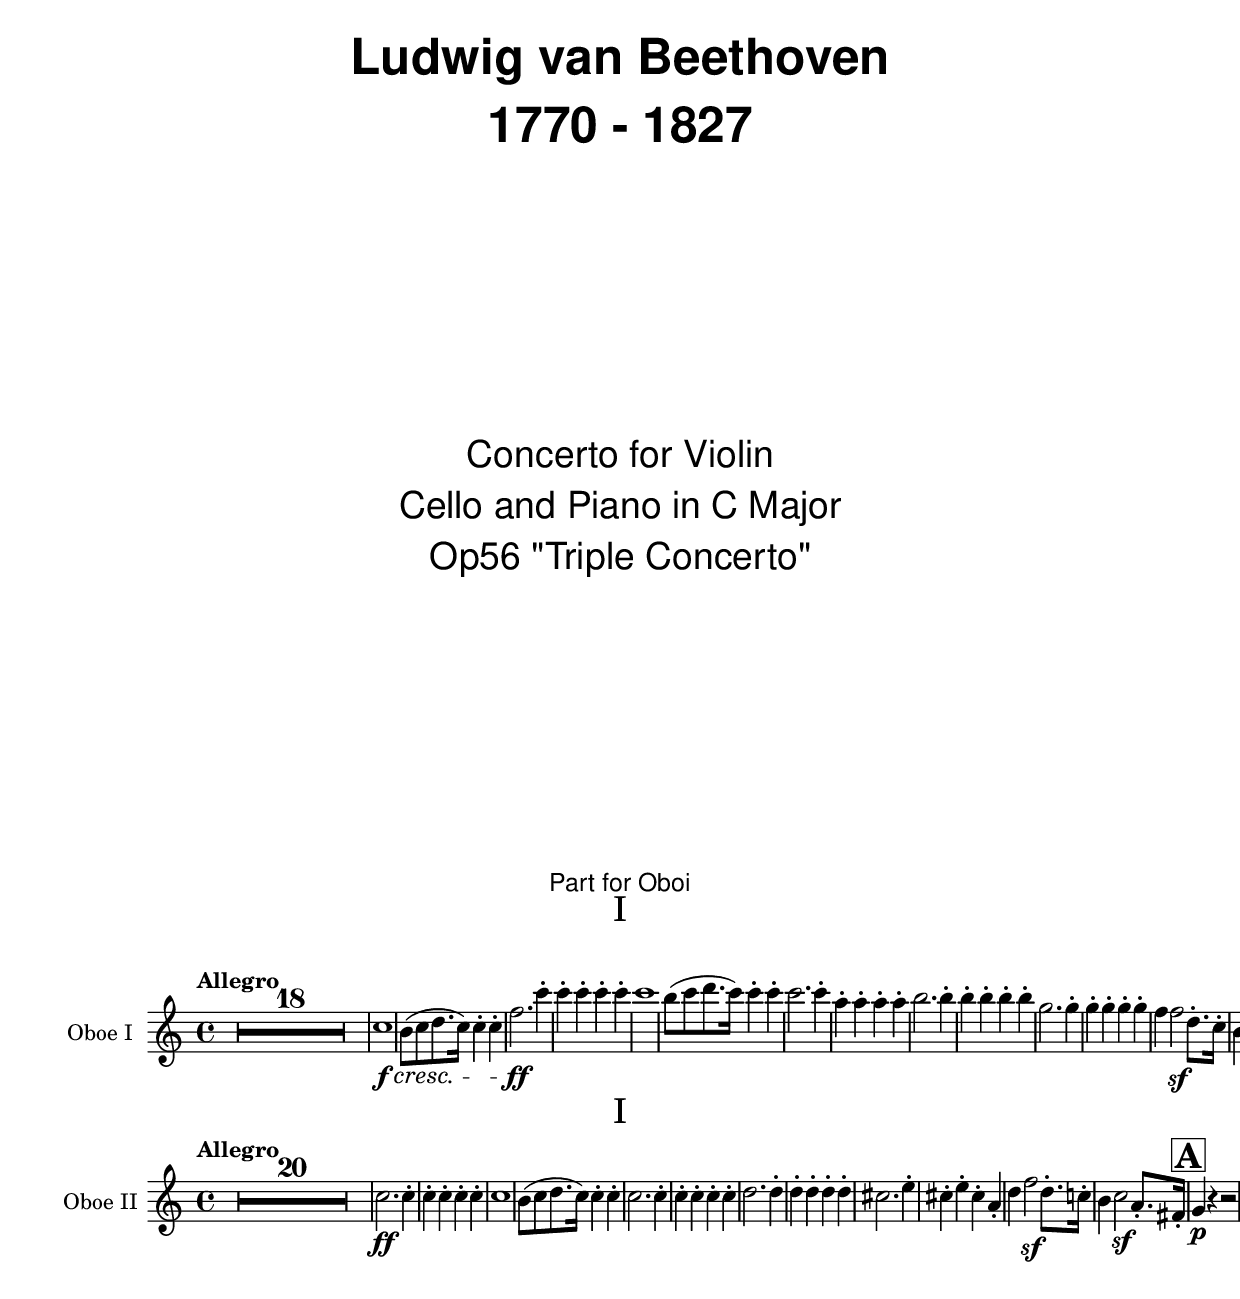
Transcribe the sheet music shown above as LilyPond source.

%###############################################################################
%#                                 H E A D E R                                 #
%###############################################################################
%
%  Composer           : Ludwig van Beethoven(1770 - 1827)
%  work               : Concerto for Violin Cello and Piano in C Major Op56
%                       "Triple Concerto"
%  Source             : Breitkopf und Härtel, n.d.[1862]. Plate B.70.
%  Type of score      : Score for Oboi
%  Typesetter         : Sébastien MANEN
%  date of initiation : Monday 04 May 2020, 21:05
%
%###############################################################################
%#                          I N C L U D E   F I L E S                          #
%###############################################################################
\include "./00-Common/TripleConcerto_Header.ily"
\include "./00-Common/TripleConcerto_PaperParts.ily"
%  work        : Concerto for Violin Cello and Piano in C Major Op56 "Triple
%                Concerto"
%  typesetter  : Sébastien MANEN
%  date        : Monday 04 May 2020, 21:05
%###############################################################################
%#                 T I M E   A N D   T E M P O   S E C T I O N                 #
%###############################################################################
timeMvtI = {
	\time 4/4
	\tempo "Allegro"
}
timeMvtII = {
	\time 3/8
	\tempo "Largo"
}
timeMvtIII = {
	\time 3/4
	\tempo "Rondo alla Polacca."
}

%  work        : Concerto for Violin Cello and Piano in C Major Op56 "Triple
%                Concerto"
%  typesetter  : Sébastien MANEN
%  date        : Monday 04 May 2020, 21:05
generalOptions = {
	\version "2.20.0"
	\set Score.alternativeNumberingStyle = #'numbers
	\set Score.doubleRepeatType = #":|.|:"
	\set Score.markFormatter = #format-mark-box-alphabet
	\override Score.RehearsalMark #'font-size = #4
	\compressFullBarRests
}
partOptions = {
	\override Score.BarNumber #'font-size = #0.1
	\set Score.quotedCueEventTypes = #'(note-event rest-event tie-event
		beam-event tuplet-span-event dynamic-event articulation-event
		dynamic-event slur-event text-script-event trill-span-event
		phrasing-slur-event beam-forbid-event tremolo-event crescendo-event 
		decrescendo-event )
	\set Voice.restNumberThreshold = #0
}
#(set-global-staff-size 19)
\layout {
	#(layout-set-staff-size 19)
	\override TupletBracket #'bracket-visibility = ##f
	\override Hairpin.to-barline = ##f
}
layoutCueVoice = \with {
	fontSize = #-3
	\override Stem.length-fraction = #0.9
	\override TupletBracket #'bracket-visibility = ##f
	%\override Font.font-size = #+5
}

%  work        : Concerto for Violin Cello and Piano in C Major Op56 "Triple
%                Concerto"
%  typesetter  : Sébastien MANEN
%  date        : Monday 04 May 2020, 21:05
%###############################################################################
%#                    V O I C E   N A M E   :   F L A U T O                    #
%###############################################################################
nameFloteMvtI = {
	\set Staff.instrumentName = "Flote"
	\set Staff.shortInstrumentName = "Fl"
	\set Staff.midiInstrument = #"flute"
}
nameFloteMvtIII = {
	\set Staff.instrumentName = "Flote"
	\set Staff.shortInstrumentName = "Fl"
	\set Staff.midiInstrument = #"flute"
}
%###############################################################################
%#                      V O I C E   N A M E   :   O B O I                      #
%###############################################################################
nameOboeIMvtI = {
	\set Staff.instrumentName = "Oboe I"
	\set Staff.shortInstrumentName = "Ob I"
	\set Staff.midiInstrument = #"oboe"
}
nameOboeIMvtIII = {
	\set Staff.instrumentName = "Oboe I"
	\set Staff.shortInstrumentName = "Ob I"
	\set Staff.midiInstrument = #"oboe"
}
nameOboeIIMvtI = {
	\set Staff.instrumentName = "Oboe II"
	\set Staff.shortInstrumentName = "Ob II"
	\set Staff.midiInstrument = #"oboe"
}
nameOboeIIMvtIII = {
	\set Staff.instrumentName = "Oboe II"
	\set Staff.shortInstrumentName = "Ob II"
	\set Staff.midiInstrument = #"oboe"
}
%###############################################################################
%#                V O I C E   N A M E   :   C L A R I N E T T I                #
%###############################################################################
nameClarinetIMvtI = {
	\set Staff.instrumentName = \markup {
		\center-column {
			\lower #1 "Clarinetto I" "in C"
		}
	}
	\set Staff.shortInstrumentName = \markup {
		\center-column {
			\lower #1 "Cl I" "in C"
		}
	}
	\set Staff.midiInstrument = #"clarinet"
}
nameClarinetIMvtII = {
	\set Staff.instrumentName = \markup {
		\center-column {
			\lower #1 "Clarinetto I" "in B"
		}
	}
	\set Staff.shortInstrumentName = \markup {
		\center-column {
			\lower #1 "Cl I" "in B"
		}
	}
	\set Staff.midiInstrument = #"clarinet"
}
nameClarinetIMvtIII = {
	\set Staff.instrumentName = \markup {
		\center-column {
			\lower #1 "Clarinetto I" "in C"
		}
	}
	\set Staff.shortInstrumentName = \markup {
		\center-column {
			\lower #1 "Cl I" "in C"
		}
	}
	\set Staff.midiInstrument = #"clarinet"
}
nameClarinetIIMvtI = {
	\set Staff.instrumentName = \markup {
		\center-column {
			\lower #1 "Clarinetto II" "in C"
		}
	}
	\set Staff.shortInstrumentName = \markup {
		\center-column {
			\lower #1 "Cl II" "in C"
		}
	}
	\set Staff.midiInstrument = #"clarinet"
}
nameClarinetIIMvtII = {
	\set Staff.instrumentName = \markup {
		\center-column {
			\lower #1 "Clarinetto II" "in B"
		}
	}
	\set Staff.shortInstrumentName = \markup {
		\center-column {
			\lower #1 "Cl II" "in B"
		}
	}
	\set Staff.midiInstrument = #"clarinet"
}
nameClarinetIIMvtIII = {
	\set Staff.instrumentName = \markup {
		\center-column {
			\lower #1 "Clarinetto II" "in C"
		}
	}
	\set Staff.shortInstrumentName = \markup {
		\center-column {
			\lower #1 "Cl II" "in C"
		}
	}
	\set Staff.midiInstrument = #"clarinet"
}
%###############################################################################
%#                   V O I C E   N A M E   :   F A G O T T I                   #
%###############################################################################
nameFagottoIMvtI = {
	\set Staff.instrumentName = "Fagotto I"
	\set Staff.shortInstrumentName = "Fag I"
	\set Staff.midiInstrument = #"bassoon"
}
nameFagottoIMvtII = {
	\set Staff.instrumentName = "Fagotto I"
	\set Staff.shortInstrumentName = "Fag I"
	\set Staff.midiInstrument = #"bassoon"
}
nameFagottoIMvtIII = {
	\set Staff.instrumentName = "Fagotto I"
	\set Staff.shortInstrumentName = "Fag I"
	\set Staff.midiInstrument = #"bassoon"
}
nameFagottoIIMvtI = {
	\set Staff.instrumentName = "Fagotto II"
	\set Staff.shortInstrumentName = "Fag II"
	\set Staff.midiInstrument = #"bassoon"
}
nameFagottoIIMvtII = {
	\set Staff.instrumentName = "Fagotto II"
	\set Staff.shortInstrumentName = "Fag II"
	\set Staff.midiInstrument = #"bassoon"
}
nameFagottoIIMvtIII = {
	\set Staff.instrumentName = "Fagotto II"
	\set Staff.shortInstrumentName = "Fag II"
	\set Staff.midiInstrument = #"bassoon"
}
%###############################################################################
%#                     V O I C E   N A M E   :   C O R N I                     #
%###############################################################################
nameCornoIMvtI = {
	\set Staff.instrumentName = \markup {
		\center-column {
			\lower #1 "Corno I" "in C"
		}
	}
	\set Staff.shortInstrumentName = \markup {
		\center-column {
			\lower #1 "Cor I" "in C"
		}
	}
	\set Staff.midiInstrument = #"french horn"
}
nameCornoIMvtII = {
	\set Staff.instrumentName = \markup {
		\center-column {
			\lower #1 "Corno I" "in E"
		}
	}
	\set Staff.shortInstrumentName = \markup {
		\center-column {
			\lower #1 "Cor I" "in E"
		}
	}
	\set Staff.midiInstrument = #"french horn"
}
nameCornoIMvtIII = {
	\set Staff.instrumentName = \markup {
		\center-column {
			\lower #1 "Corno I" "in C"
		}
	}
	\set Staff.shortInstrumentName = \markup {
		\center-column {
			\lower #1 "Cor I" "in C"
		}
	}
	\set Staff.midiInstrument = #"french horn"
}
nameCornoIIMvtI = {
	\set Staff.instrumentName = \markup {
		\center-column {
			\lower #1 "Corno II" "in C"
		}
	}
	\set Staff.shortInstrumentName = \markup {
		\center-column {
			\lower #1 "Cor II" "in C"
		}
	}
	\set Staff.midiInstrument = #"french horn"
}
nameCornoIIMvtII = {
	\set Staff.instrumentName = \markup {
		\center-column {
			\lower #1 "Corno II" "in E"
		}
	}
	\set Staff.shortInstrumentName = \markup {
		\center-column {
			\lower #1 "Cor II" "in E"
		}
	}
	\set Staff.midiInstrument = #"french horn"
}
nameCornoIIMvtIII = {
	\set Staff.instrumentName = \markup {
		\center-column {
			\lower #1 "Corno II" "in C"
		}
	}
	\set Staff.shortInstrumentName = \markup {
		\center-column {
			\lower #1 "Cor II" "in C"
		}
	}
	\set Staff.midiInstrument = #"french horn"
}
%###############################################################################
%#                    V O I C E   N A M E   :   T R O M B E                    #
%###############################################################################
nameTrombeIMvtI = {
	\set Staff.instrumentName = \markup {
		\center-column {
			\lower #1 "Trombe I" "in C"
		}
	}
	\set Staff.shortInstrumentName = \markup {
		\center-column {
			\lower #1 "Trb I" "in C"
		}
	}
	\set Staff.midiInstrument = #"trumpet"
}
nameTrombeIMvtIII = {
	\set Staff.instrumentName = \markup {
		\center-column {
			\lower #1 "Trombe I" "in C"
		}
	}
	\set Staff.shortInstrumentName = \markup {
		\center-column {
			\lower #1 "Trb I" "in C"
		}
	}
	\set Staff.midiInstrument = #"trumpet"
}
nameTrombeIIMvtI = {
	\set Staff.instrumentName = \markup {
		\center-column {
			\lower #1 "Trombe II" "in C"
		}
	}
	\set Staff.shortInstrumentName = \markup {
		\center-column {
			\lower #1 "Trb II" "in C"
		}
	}
	\set Staff.midiInstrument = #"trumpet"
}
nameTrombeIIMvtIII = {
	\set Staff.instrumentName = \markup {
		\center-column {
			\lower #1 "Trombe II" "in C"
		}
	}
	\set Staff.shortInstrumentName = \markup {
		\center-column {
			\lower #1 "Trb II" "in C"
		}
	}
	\set Staff.midiInstrument = #"trumpet"
}
%###############################################################################
%#                   V O I C E   N A M E   :   T I M P A N I                   #
%###############################################################################
nameTimpaniMvtI = {
	\set Staff.instrumentName = \markup {
		\center-column {
			\lower #1 "Timpani" "in C G"
		}
	}
	\set Staff.shortInstrumentName = "Timp."
	\set Staff.midiInstrument = #"timpani"
}
nameTimpaniMvtIII = {
	\set Staff.instrumentName = \markup {
		\center-column {
			\lower #1 "Timpani" "in C G"
		}
	}
	\set Staff.shortInstrumentName = "Timp."
	\set Staff.midiInstrument = #"timpani"
}
%###############################################################################
%#                   V O I C E   N A M E   :   S O L O V L N                   #
%###############################################################################
nameSoloViolinMvtI = {
	\set Staff.instrumentName = "Solo Violin"
	\set Staff.shortInstrumentName = \markup {
		\center-column {
			\lower #1 "Solo-" "Vln"
		}
	}
	\set Staff.midiInstrument = #"violin"
}
nameSoloViolinMvtII = {
	\set Staff.instrumentName = "Solo Violin"
	\set Staff.shortInstrumentName = \markup {
		\center-column {
			\lower #1 "Solo-" "Vln"
		}
	}
	\set Staff.midiInstrument = #"violin"
}
nameSoloViolinMvtIII = {
	\set Staff.instrumentName = "Solo Violin"
	\set Staff.shortInstrumentName = \markup {
		\center-column {
			\lower #1 "Solo-" "Vln"
		}
	}
	\set Staff.midiInstrument = #"violin"
}
%###############################################################################
%#                   V O I C E   N A M E   :   S O L O V L C                   #
%###############################################################################
nameSoloCelloMvtI = {
	\set Staff.instrumentName = \markup {
		\center-column {
			\lower #1 "Solo" "Violoncello"
		}
	}
	\set Staff.shortInstrumentName = \markup {
		\center-column {
			\lower #1 "Solo-" "Vlc"
		}
	}
	\set Staff.midiInstrument = #"cello"
}
nameSoloCelloMvtII = {
	\set Staff.instrumentName = \markup {
		\center-column {
			\lower #1 "Solo" "Violoncello"
		}
	}
	\set Staff.shortInstrumentName = \markup {
		\center-column {
			\lower #1 "Solo-" "Vlc"
		}
	}
	\set Staff.midiInstrument = #"cello"
}
nameSoloCelloMvtIII = {
	\set Staff.instrumentName = \markup {
		\center-column {
			\lower #1 "Solo" "Violoncello"
		}
	}
	\set Staff.shortInstrumentName = \markup {
		\center-column {
			\lower #1 "Solo-" "Vlc"
		}
	}
	\set Staff.midiInstrument = #"cello"
}
%###############################################################################
%#                     V O I C E   N A M E   :   P I A N O                     #
%###############################################################################
namePianoUpMvtI = {
	\set Staff.instrumentName = ""
	\set Staff.shortInstrumentName = ""
	\set Staff.midiInstrument = #"piano"
}
namePianoUpMvtII = {
	\set Staff.instrumentName = ""
	\set Staff.shortInstrumentName = ""
	\set Staff.midiInstrument = #"piano"
}
namePianoUpMvtIII = {
	\set Staff.instrumentName = ""
	\set Staff.shortInstrumentName = ""
	\set Staff.midiInstrument = #"piano"
}
namePianoDownMvtI = {
	\set Staff.instrumentName = ""
	\set Staff.shortInstrumentName = ""
	\set Staff.midiInstrument = #"piano"
}
namePianoDownMvtII = {
	\set Staff.instrumentName = ""
	\set Staff.shortInstrumentName = ""
	\set Staff.midiInstrument = #"piano"
}
namePianoDownMvtIII = {
	\set Staff.instrumentName = ""
	\set Staff.shortInstrumentName = ""
	\set Staff.midiInstrument = #"piano"
}
%###############################################################################
%#                   V O I C E   N A M E   :   V I O L I N I                   #
%###############################################################################
nameViolinIMvtI = {
	\set Staff.instrumentName = "Violino I"
	\set Staff.shortInstrumentName = "Vln I"
	\set Staff.midiInstrument = #"violin"
}
nameViolinIMvtII = {
	\set Staff.instrumentName = "Violino I"
	\set Staff.shortInstrumentName = "Vln I"
	\set Staff.midiInstrument = #"violin"
}
nameViolinIMvtIII = {
	\set Staff.instrumentName = "Violino I"
	\set Staff.shortInstrumentName = "Vln I"
	\set Staff.midiInstrument = #"violin"
}
%###############################################################################
%#                  V O I C E   N A M E   :   V I O L I N I I                  #
%###############################################################################
nameViolinIIMvtI = {
	\set Staff.instrumentName = "Violino II"
	\set Staff.shortInstrumentName = "Vln II"
	\set Staff.midiInstrument = #"violin"
}
nameViolinIIMvtII = {
	\set Staff.instrumentName = "Violino II"
	\set Staff.shortInstrumentName = "Vln II"
	\set Staff.midiInstrument = #"violin"
}
nameViolinIIMvtIII = {
	\set Staff.instrumentName = "Violino II"
	\set Staff.shortInstrumentName = "Vln II"
	\set Staff.midiInstrument = #"violin"
}
%###############################################################################
%#                  V O I C E   N A M E   :   B R A T S C H E                  #
%###############################################################################
nameViolaMvtI = {
	\set Staff.instrumentName = "Viola"
	\set Staff.shortInstrumentName = "Vla"
	\set Staff.midiInstrument = #"viola"
}
nameViolaMvtII = {
	\set Staff.instrumentName = "Viola"
	\set Staff.shortInstrumentName = "Vla"
	\set Staff.midiInstrument = #"viola"
}
nameViolaMvtIII = {
	\set Staff.instrumentName = "Viola"
	\set Staff.shortInstrumentName = "Vla"
	\set Staff.midiInstrument = #"viola"
}
%###############################################################################
%#                     V O I C E   N A M E   :   B A S S I                     #
%###############################################################################
nameVioloncellMvtI = {
	\set Staff.instrumentName = "Cello"
	\set Staff.shortInstrumentName = "Vcl"
	\set Staff.midiInstrument = #"cello"
}
nameVioloncellMvtII = {
	\set Staff.instrumentName = "Cello"
	\set Staff.shortInstrumentName = "Vcl"
	\set Staff.midiInstrument = #"cello"
}
nameVioloncellMvtIII = {
	\set Staff.instrumentName = "Cello"
	\set Staff.shortInstrumentName = "Vcl"
	\set Staff.midiInstrument = #"cello"
}
nameBassoMvtI = {
	\set Staff.instrumentName = "Basso"
	\set Staff.shortInstrumentName = "Kb"
	\set Staff.midiInstrument = #"contrabass"
}
nameBassoMvtII = {
	\set Staff.instrumentName = "Basso"
	\set Staff.shortInstrumentName = "Kb"
	\set Staff.midiInstrument = #"contrabass"
}
nameBassoMvtIII = {
	\set Staff.instrumentName = "Basso"
	\set Staff.shortInstrumentName = "Kb"
	\set Staff.midiInstrument = #"contrabass"
}

%  work        : Concerto for Violin Cello and Piano in C Major Op56 "Triple
%                Concerto"
%  typesetter  : Sébastien MANEN
%  date        : Monday 04 May 2020, 21:05
%###############################################################################
%#                      S H O R T C U T S   S E C T I O N                      #
%###############################################################################

piuallegro=^\markup {Più Allegro}
crescmarkup=^\markup {\italic cresc.}
semprep = \markup { \italic sempre \dynamic p}
semprepp = \markup { \italic sempre \dynamic pp}
pcresc = \markup { \dynamic p \italic cresc.}
dimmarkup=^\markup {\italic dim.}
fcresc = \markup { \dynamic f \italic cresc.}
dolce=^\markup {\italic {dolce}}
sempreppD = #(make-dynamic-script (markup #:normal-text #:italic "sempre" #:dynamic "pp"))
semprestaccato=^\markup {\italic {sempre staccato}}
cantabile=^\markup {\italic cantabile}
pdim = \markup { \dynamic p \italic dim.}
fmarcato = \markup { \dynamic f \italic marcato}
sharp =^\markup {\tiny \sharp} 
espressivo=^\markup {\italic {espressivo}}
plegato=^\markup {\dynamic p \italic {legato}}
piuf=^\markup {\italic {più} \dynamic f}
decresc=^\markup {\italic decresc.}
dimin=^\markup {\italic dimin.}
legato=^\markup {\italic legato}
flat=^\markup { \tiny \flat}
pdolce = \markup { \dynamic p \italic dolce}
sempreff = \markup {\italic sempre \dynamic ff }


crescText = #(define-music-function
	(cresctext)
	(markup?)
	#{
		\once \set crescendoText = \markup {\italic { #cresctext } }
		\once \set crescendoSpanner = #'text
	#}
)
dimText = #(define-music-function
	(cresctext)
	(markup?)
	#{
		\once \set decrescendoText = \markup {\italic { #cresctext } }
		\once \set decrescendoSpanner = #'text
	#}
)

%arco=^\markup {\italic arco}
%benmarc=^\markup {\italic {ben marc.}}
%benmarccresc = ^\markup {\italic {ben marc. cresc.}}
%crescmolto=^\markup {\italic {cresc. molto}}
%div=^\markup {div.}
%espress=^\markup {\italic {espress.}}
%espr=^\markup {\italic {espr.}}
%express=^\markup {\italic {express.}}
%ffsempre = \markup {\dynamic ff \italic sempre}
%flat=^\markup { \tiny \flat}
%gp = ^\markup {G.P.}
%intempo=^\markup {\italic {in tempo}}
%legg=^\markup {\italic legg.}
%marc = ^\markup {\italic marc.}
%marcecrescmolto=^\markup {\italic {marc. e cresc. molto}}
%moltocrescmark=^\markup {\italic {molto cresc.}}
%moltoleggieroedolce=^\markup { \italic {molto leggiero e dolce}}
%pizz=^\markup {\italic pizz.}
%pocorit=^\markup {\italic {poco rit.}}
%solo=^\markup {Solo}
%tutti=^\markup {Tutti}
%one=^\markup {\tiny \number 1}
%two=^\markup {\tiny \number 2}
%three=^\markup {\tiny \number 3}
%four=^\markup {\tiny \number 4}
%five=^\markup {\tiny \number 5}
%six=^\markup {\tiny \number 6}
%seven=^\markup {\tiny \number 7}
%eight=^\markup {\tiny \number 8}
%nine=^\markup {\tiny \number 9}
%ten=^\markup {\tiny \number 10}
%eleven=^\markup {\tiny \number 11}
%atempo=^\markup {\italic {a tempo}}


%esprM = ^\markup {\musicglyph #"scripts.espr"}
%pespr = ^\markup {\dynamic p \musicglyph #"scripts.espr"}
%ppespr = ^\markup {\dynamic pp \musicglyph #"scripts.espr"}


%fdim = \markup {\dynamic f \italic dim.}
%fespress = \markup {\dynamic f \italic espress.}
%moltop = ^\markup {\italic molto \dynamic p}
%pdolcesempre = \markup { \dynamic p \italic {dolce sempre}}
%pf = \markup { \concat { \dynamic p \dynamic f } }
%pocof = \markup { \italic poco \dynamic f}
%pocofmadolce = \markup { \italic poco \dynamic f \italic {ma dolce}}
%ppdim = \markup { \dynamic pp \italic dim.}
%psempre = \markup {\dynamic p \italic sempre }
%fbenmarc = \markup { \dynamic f \italic {ben marc.}}
%fespr = \markup { \dynamic f \italic espr.}
%ffmarc = \markup { \dynamic ff \italic {marc.}}
%fmarc = \markup { \dynamic f \italic marc.}
%fsemprepiu = \markup { \dynamic f \italic {sempre più}}
%mfcresc = \markup { \dynamic mf \italic cresc.}
%mfdim = \markup {\dynamic mf \italic dim.}
%pcresc = \markup { \dynamic p \italic cresc.}
%pcrescmolto = \markup { \dynamic p \italic {cresc. molto}}
%pdim = \markup { \dynamic p \italic dim.}
%pdolce = \markup { \dynamic p \italic dolce}
%piuf=^\markup {\italic {più} \dynamic f}
%piup=^\markup {\italic {più} \dynamic p}
%plegg = \markup { \dynamic p \italic legg.}
%pmamarc = \markup { \dynamic p \italic {ma marc.}}
%pmarc = \markup { \dynamic p \italic marc.}
%pmarccresc = \markup { \dynamic p \italic { marc. cresc.}}
%sempref = \markup { \italic sempre \dynamic f}
%ppdolce = \markup { \dynamic pp \italic dolce }
%unis=^\markup {unis.}
%ppsempre = \markup { \dynamic pp \italic {sempre}}

%crescD = #(make-dynamic-script (markup #:normal-text #:italic "cresc."))
%dimD = #(make-dynamic-script (markup #:normal-text #:italic "dim."))
%fbenmarcD = #(make-dynamic-script (markup #:dynamic "f" #:normal-text #:italic "ben marc."))
%fesprD = #(make-dynamic-script (markup #:dynamic "f" #:normal-text #:italic "espr."))
%ffmarcD = #(make-dynamic-script (markup #:dynamic "ff" #:normal-text #:italic "marc."))
%fmarcD = #(make-dynamic-script (markup #:dynamic "f" #:normal-text #:italic "marc."))
%fdimD = #(make-dynamic-script (markup #:dynamic "f" #:normal-text #:italic "dim."))
%fsemprepiuD = #(make-dynamic-script (markup #:dynamic "f" #:normal-text #:italic "sempre più"))
%mfcrescD = #(make-dynamic-script (markup #:dynamic "mf" #:normal-text #:italic "cresc."))
%mfdimD = #(make-dynamic-script (markup #:dynamic "mf" #:normal-text #:italic "dim."))
%pcrescD = #(make-dynamic-script (markup #:dynamic "p" #:normal-text #:italic "cresc."))
%pcrescmoltoD = #(make-dynamic-script (markup #:dynamic "p" #:normal-text #:italic "cresc. molto"))
%pdimD = #(make-dynamic-script (markup #:dynamic "p" #:normal-text #:italic "dim."))
%ppdimD = #(make-dynamic-script (markup #:dynamic "pp" #:normal-text #:italic "dim."))
%pdolceD = #(make-dynamic-script (markup #:dynamic "p" #:normal-text #:italic "dolce"))
%piufD = #(make-dynamic-script (markup #:normal-text #:italic "più" #:dynamic "f"))
%piupD = #(make-dynamic-script (markup #:normal-text #:italic "più" #:dynamic "p"))
%pleggD = #(make-dynamic-script (markup #:dynamic "p" #:normal-text #:italic "legg."))
%pmamarcD = #(make-dynamic-script (markup #:dynamic "p" #:normal-text #:italic "ma marc."))
%pmarcD = #(make-dynamic-script (markup #:dynamic "p" #:normal-text #:italic "marc."))
%semprefD = #(make-dynamic-script (markup #:normal-text #:italic "sempre" #:dynamic "f"))
%pocofD = #(make-dynamic-script (markup #:normal-text #:italic "poco" #:dynamic "f"))
%ppsempreD = #(make-dynamic-script (markup #:dynamic "pp" #:normal-text #:italic "sempre"))

%fpp = #(make-dynamic-script "fpp")
%rf = #(make-dynamic-script "rf")
%pfD = #(make-dynamic-script "pf")


%  work        : Concerto for Violin Cello and Piano in C Major Op56 "Triple
%                Concerto"
%  typesetter  : Sébastien MANEN
%  date        : Monday 04 May 2020, 21:05
%###############################################################################
%#                      P A R T   S C O R E   F O R M A T                      #
%###############################################################################
formatOboeIMvtI = {
	\override Score.NonMusicalPaperColumn.line-break-permission = ##f
	\override Score.NonMusicalPaperColumn.page-break-permission = ##f
}
formatOboeIMvtIII = {
	\override Score.NonMusicalPaperColumn.line-break-permission = ##f
	\override Score.NonMusicalPaperColumn.page-break-permission = ##f
}
formatOboeIIMvtI = {
	\override Score.NonMusicalPaperColumn.line-break-permission = ##f
	\override Score.NonMusicalPaperColumn.page-break-permission = ##f
}
formatOboeIIMvtIII = {
	\override Score.NonMusicalPaperColumn.line-break-permission = ##f
	\override Score.NonMusicalPaperColumn.page-break-permission = ##f
}

%  work        : Concerto for Violin Cello and Piano in C Major Op56 "Triple
%                Concerto"
%  typesetter  : Sébastien MANEN
%  date        : Monday 04 May 2020, 21:05
%###############################################################################
%#                   C U E   V O I C E   F O R   F L A U T O                   #
%###############################################################################
cueVoiceFloteMvtI = \relative c {
	
}
cueVoiceFloteMvtIII = \relative c {
	
}
%###############################################################################
%#                     C U E   V O I C E   F O R   O B O I                     #
%###############################################################################
cueVoiceOboeIMvtI = \relative c {
	
}
cueVoiceOboeIMvtIII = \relative c {
	
}
cueVoiceOboeIIMvtI = \relative c {
	
}
cueVoiceOboeIIMvtIII = \relative c {
	
}
%###############################################################################
%#               C U E   V O I C E   F O R   C L A R I N E T T I               #
%###############################################################################
cueVoiceClarinetIMvtI = \relative c {
	
}
cueVoiceClarinetIMvtII = \relative c {
	
}
cueVoiceClarinetIMvtIII = \relative c {
	
}
cueVoiceClarinetIIMvtI = \relative c {
	
}
cueVoiceClarinetIIMvtII = \relative c {
	
}
cueVoiceClarinetIIMvtIII = \relative c {
	
}
%###############################################################################
%#                  C U E   V O I C E   F O R   F A G O T T I                  #
%###############################################################################
cueVoiceFagottoIMvtI = \relative c {
	
}
cueVoiceFagottoIMvtII = \relative c {
	
}
cueVoiceFagottoIMvtIII = \relative c {
	
}
cueVoiceFagottoIIMvtI = \relative c {
	
}
cueVoiceFagottoIIMvtII = \relative c {
	
}
cueVoiceFagottoIIMvtIII = \relative c {
	
}
%###############################################################################
%#                    C U E   V O I C E   F O R   C O R N I                    #
%###############################################################################
cueVoiceCornoIMvtI = \relative c {
	
}
cueVoiceCornoIMvtII = \relative c {
	
}
cueVoiceCornoIMvtIII = \relative c {
	
}
cueVoiceCornoIIMvtI = \relative c {
	
}
cueVoiceCornoIIMvtII = \relative c {
	
}
cueVoiceCornoIIMvtIII = \relative c {
	
}
%###############################################################################
%#                   C U E   V O I C E   F O R   T R O M B E                   #
%###############################################################################
cueVoiceTrombeIMvtI = \relative c {
	
}
cueVoiceTrombeIMvtIII = \relative c {
	
}
cueVoiceTrombeIIMvtI = \relative c {
	
}
cueVoiceTrombeIIMvtIII = \relative c {
	
}
%###############################################################################
%#                  C U E   V O I C E   F O R   T I M P A N I                  #
%###############################################################################
cueVoiceTimpaniMvtI = \relative c {
	
}
cueVoiceTimpaniMvtIII = \relative c {
	
}
%###############################################################################
%#                  C U E   V O I C E   F O R   S O L O V L N                  #
%###############################################################################
cueVoiceSoloViolinMvtI = \relative c {
	
}
cueVoiceSoloViolinMvtII = \relative c {
	
}
cueVoiceSoloViolinMvtIII = \relative c {
	
}
%###############################################################################
%#                  C U E   V O I C E   F O R   S O L O V L C                  #
%###############################################################################
cueVoiceSoloCelloMvtI = \relative c {
	
}
cueVoiceSoloCelloMvtII = \relative c {
	
}
cueVoiceSoloCelloMvtIII = \relative c {
	
}
%###############################################################################
%#                    C U E   V O I C E   F O R   P I A N O                    #
%###############################################################################
cueVoicePianoUpMvtI = \relative c {
	
}
cueVoicePianoUpMvtII = \relative c {
	
}
cueVoicePianoUpMvtIII = \relative c {
	
}
cueVoicePianoDownMvtI = \relative c {
	
}
cueVoicePianoDownMvtII = \relative c {
	
}
cueVoicePianoDownMvtIII = \relative c {
	
}
%###############################################################################
%#                  C U E   V O I C E   F O R   V I O L I N I                  #
%###############################################################################
cueVoiceViolinIMvtI = \relative c {
	
}
cueVoiceViolinIMvtII = \relative c {
	
}
cueVoiceViolinIMvtIII = \relative c {
	
}
%###############################################################################
%#                 C U E   V O I C E   F O R   V I O L I N I I                 #
%###############################################################################
cueVoiceViolinIIMvtI = \relative c {
	
}
cueVoiceViolinIIMvtII = \relative c {
	
}
cueVoiceViolinIIMvtIII = \relative c {
	
}
%###############################################################################
%#                 C U E   V O I C E   F O R   B R A T S C H E                 #
%###############################################################################
cueVoiceViolaMvtI = \relative c {
	
}
cueVoiceViolaMvtII = \relative c {
	
}
cueVoiceViolaMvtIII = \relative c {
	
}
%###############################################################################
%#                    C U E   V O I C E   F O R   B A S S I                    #
%###############################################################################
cueVoiceVioloncellMvtI = \relative c {
	
}
cueVoiceVioloncellMvtII = \relative c {
	
}
cueVoiceVioloncellMvtIII = \relative c {
	
}
cueVoiceBassoMvtI = \relative c {
	
}
cueVoiceBassoMvtII = \relative c {
	
}
cueVoiceBassoMvtIII = \relative c {
	
}

%  work        : Concerto for Violin Cello and Piano in C Major Op56 "Triple
%                Concerto"
%  typesetter  : Sébastien MANEN
%  date        : Monday 04 May 2020, 21:05
%###############################################################################
%#                          M U S I C   S E C T I O N                          #
%###############################################################################
musicOboeIMvtI = \relative c'' {
	\clef treble
	\key c \major
%	\transposition a
% Bars 1 to 5
	R1*18
% Bars 6 to 10
	
% Bars 11 to 15
	
% Bars 16 to 20
	
	
	
	c1\f\cresc
	b8([ c d8. c16)] c4-. c-.
% Bars 21 to 25
	f2.\ff c'4-.
	c-. c-. c-. c-. 
	c1
	b8([ c d8. c16)] c4-. c-.
	c2. c4-.
% Bars 26 to 30
	a-. a-. a-. a-.
	b2. b4-.
	b-. b-. b-. b-.
	g2. g4-.
	g-. g-. g-. g-.
% Bars 31 to 35
	f4 f2\sf d8.-. c16-.
	b4 c2\sf a8.-. fis16-. \mark \default
	g4\p r r2
	R1*6
% Bars 36 to 40
	
	
	
	
	r4 g'(_\crescmarkup f d)
% Bars 41 to 45
	c2(~ c8.[ e16 g8. e16])
	c2. cis4(
	d e f g
	a) r r2
	R1*6
% Bars 46 to 50
	
% Bars 51 to 55
	r2 ees2(\pp
	d4) r r2
	R1*3
	
	
% Bars 56 to 60
	r8. g16([\p a8. g16]) g4 r
	r8. g16([_\crescmarkup a8. g16]) g4 r
	r8. g16([ a8. g16]) g4 r
	fis2\ff fis
	fis4 fis fis fis
% Bars 61 to 65
	g-. d-. d2~
	d4 d-. d2~
	d8.[ d16-. d8.-. d16-.] d2~
	d8.[ d16-. d8.-. d16-.] d2~
	d8. d16-. d4~ d8. d16-. d4~
% Bars 66 to 70
	d8. d16-. d4~ d8. d16-. d4~
	d8 d4 d d d8~
	d d4 d d d8
	d2\fp( e
	a,2. d4
% Bars 71 to 75
	g,) r r2
	R1
	g'~\ff
	g \mark \default
	e4 r r2
% Bars 76 to 80
	R1*21
% Bars 81 to 85
	
% Bars 86 to 90
	
% Bars 91 to 95
	
% Bars 96 to 100
	\mark \default
	R1*10
% Bars 101 to 105
	
% Bars 106 to 110
	
	r4 e8\p r r2
	r4 a8 r r2
	R1*5
	
% Bars 111 to 115
	
	
	
	c,2.(\ff e4)
	g2.( f4)
% Bars 116 to 120
	d-. d-. \acciaccatura e8 d8.([ c16 d8. e16)]
	c2~ c8 g'-. e-. g-. \mark \default
	c,\p r r4 r2
	R1*6
% Bars 121 to 125
	
	
	
	
	c1\pp~
% Bars 126 to 130
	c~
	c
	g~
	g4 r r2
	R1*2
% Bars 131 to 135
	
	e'4-.\f e2( f8. d16)
	g4 r r2
	R1*15
% Bars 136 to 140
	
% Bars 141 to 145
	
% Bars 146 to 150
	
	
	\mark \default
	e2\ff b'4-. gis-.
	e-. e-. b'-. gis-.
% Bars 151 to 155
	e-. r r2
	R1*13
% Bars 156 to 160
	
% Bars 161 to 165
	
	
	
	
	r8. e16-.\f[ d8.-. d16-.] cis2~\sf
% Bars 166 to 170
	cis2~ cis8 r r4
	r d(\pp cis8) r r4
	R1*26
% Bars 171 to 175
	
% Bars 176 to 180
	
% Bars 181 to 185
	
% Bars 186 to 190
	
% Bars 191 to 195
	
	
	\mark \default
	R1*5
% Bars 196 to 200
	
	
	
	r8. a16-.\p[ a8.-. a16-.] a4 r
	r r8. a16-. a4-. r8. a16-.
% Bars 201 to 205
	a4-. r r2
	R1*23
% Bars 206 to 210
	
% Bars 211 to 215
	
% Bars 216 to 220
	
% Bars 221 to 225
	
	
	
	\mark \default
	f'2.\ff f4
% Bars 226 to 230
	e2. e4
	g c c c
	c2~ c8 c-. c-. c-.
	c4 r r8. a16-.[ a8.-. a16-.]
	a4 r r8. a16-.[ a8.-. a16-.]
% Bars 231 to 235
	a4.. a16 a4.. a16
	a8.-.[ a16-. a8.-. a16-.] a8.-.[ a16-. a8.-. a16-.] 
	gis8. gis16-. gis4 r8. a16 a4
	r8. a16 a4 r8. gis16 gis4
	r e-. e2~
% Bars 236 to 240
	e4 e-. e2~
	e8.[ e16-. e8.-. e16-.] e2~
	e8.[ e16-. e8.-. e16-.] e2~
	e8 e4 e e e8~
	e e4 e e e8~
% Bars 241 to 245
	e2(\> fis\p
	b,2. e4
	a,) r r2
	R1*33
% Bars 246 to 250
	
% Bars 251 to 255
	
% Bars 256 to 260
	
% Bars 261 to 265
	
% Bars 266 to 270
	
% Bars 271 to 275
	
% Bars 276 to 280
	\mark \default
	R1
	r2 a8[(\p bes d8. bes16)]
	R1
	r2 b!8[(^\semprepp c ees8. c16)]
% Bars 281 to 285
	R1
	r2 a8([ bes des8. bes16)]
	R1*3
	
	
% Bars 286 to 290
	r2 ais8[(^\semprep b! d!8. b16)]
	R1
	r2 ais8[( b d8. b16)]
	R1*3
	
% Bars 291 to 295
	
	r2 b8[( c e8. c16)]
	R1
	r2 cis8([ d f8. d16)]
	R1
% Bars 296 to 300
	r2 b8[( c! ees8. c16)]
	R1
	r2 b8([ c d8. c16)]
	R1*25
% Bars 301 to 305
	
% Bars 306 to 310
	
% Bars 311 to 315
	
% Bars 316 to 320
	
% Bars 321 to 325
	
	
	
	g'1^\pcresc \mark \default
	c\ff~
% Bars 326 to 330
	c4 c8. c16 c4 c
	c1~
	c8.[ c16 c8. c16] c4 r
	r8. c16[ c8. c16] c8.[ a16 a8. a16]
	a4-. a-. d-. d-.
% Bars 331 to 335
	d2 c~
	c1
	b4 r b r
	b r r2
	R1*8
% Bars 336 to 340
	
% Bars 341 to 345
	
	
	c,1\cresc
	b8([ c d8. c16)] c4-. c-.
	f2\f~ f8 r c\p r
% Bars 346 to 350
	a r c r a r f r
	c'2\ff~ c8 r c4\p(
	b8[ c d8. c16]) c4-. c-.
	a'2\ff~ a8 r c,\p r
	a r c r a r f r
% Bars 351 to 355
	b'2~\f b8 r d,\p r
	b r d r b r g r \mark #11
	g'2\f~ g8 r e\p r
	cis r e  r cis r a r
	d r f r d r a r
% Bars 356 to 360
	d r f r d r bes r
	a^\crescmarkup r c r a r f r
	c'2.\f(\> bes4)
	a4\p r r2
	R1*10
% Bars 361 to 365
	
% Bars 366 to 370
	
	
	
	
	a'4-.\f a2( bes8. g16)
% Bars 371 to 375
	a4 r r2
	R1*14
% Bars 376 to 380
	
% Bars 381 to 385
	
	
	
	
	\mark \default
% Bars 386 to 390
	g2\ff d4-. b-.
	g-. g'-. d-. b-.
	g-. r r2
	R1
	r4 f'8-.\p r r2
% Bars 391 to 395
	r4 f8-. r r2
	R1*10
% Bars 396 to 400
	
% Bars 401 to 405
	
	r8. g16-.\f[ f8.-. d16-.] c2(~
	c8.[ e16 g8. e16]) c8 r r4
	r f4(\pp e8) r r4
	R1*18
% Bars 406 to 410
	
% Bars 411 to 415
	
% Bars 416 to 420
	
% Bars 421 to 425
	
	
	r8. c16-.\pp c8-. r r8. c16-. c8-. r
	r8. c16-. c8-. r r8. c16-.[ c8.-. c16-.]
	b8.-. f'16-. f8-. r r8. f16-. f8-. r
% Bars 426 to 430
	r8. f16-. f8-. r r8. f16-.[ f8.-. f16-.]
	e4 r r8. d16-.[ d8.-. d16-.]
	c4 r r8. c16-.[ c8.-. c16-.]
	c4 r r2
	R1 \mark \default
% Bars 431 to 435
	r4 r8. g'16-.\pp g4-. r8. g16-.
	g8.-.[ g16-. g8.-. g16-.] g4-. r
	r r8. g16-. g4-. r8. g16-.
	g8.-.[ g16-. g8.-. g16-.] g4-. r
	r8. e16-.[ e8.-. e16-.] e4-. r
% Bars 436 to 440
	r8. c16-.[ c8.-. c16-.] c4-. r
	r r8. c16-. c4-. r8. c16-.
	c4-. r r2
	R1*23
% Bars 441 to 445
	
% Bars 446 to 450
	
% Bars 451 to 455
	
% Bars 456 to 460
	
% Bars 461 to 465
	\mark \default
	ees1\ff
	ees
	ees
	ees
% Bars 466 to 470
	ees4 r r8. c'16-.[ c8.-. c16-.] 
	c4 r r8. c16-.[ c8.-. c16-.] 
	c4.. c16 c4.. c16
	c8.-.[ c16-. c8.-. c16-.] c8.-.[ c16-. c8.-. c16-.] 
	b4 r r2
% Bars 471 to 475
	R1*13
% Bars 476 to 480
	
% Bars 481 to 485
	
	
	
	r2 r4 e,8\pp r
	f r r4 r f8 r
% Bars 486 to 490
	e r r4 r8. e16-.[ e8.-. e16-.] 
	f8 r r4 r8. f16-.[ f8.-. f16-.] 
	e8 r r4 r8. e16-.[ e8.-. e16-.] 
	f8 r r4 r8. f16-.[ f8.-. f16-.] 
	e8 r r8. e16 e8 r r8. e16
% Bars 491 to 495
	f8 r r8. f16 f8 r r8. f16 \mark \default
	e8.\mf-.[ g16-. g8.-. g16-.] g4 r
	r8. a16[ a8. a16] a8 r r4
	R1*20
% Bars 496 to 500
	
% Bars 501 to 505
	
% Bars 506 to 510
	
% Bars 511 to 515
	
	
	
	\tempo "Più allegro." R1*2
	
% Bars 516 to 520
	r2 r8. d,16\f-.[ f8.-. e16-.] 
	d8.-.[ c16-. b8.-. a16-.] b8.-.[ g16-. c8.-. e,16-.] 
	f4-.\ff r r2 \mark \default
	g'4-.\ff r r2
	c,4 r r b8 r
% Bars 521 to 525
	c8 r b r c r b r
	c4 r r d8 r
	e r d r e r d r
	e4 r r g8 r
	g r g r g r b r
% Bars 526 to 530
	c r b r c r b r
	c r b r c r b r
	c4 r b r
	c r b r
	c r8. c16 c4 r8. e,16
% Bar 531
	e4 r r2 \bar "|."
}

%  work        : Concerto for Violin Cello and Piano in C Major Op56 "Triple
%                Concerto"
%  typesetter  : Sébastien MANEN
%  date        : Monday 04 May 2020, 21:05
%###############################################################################
%#                          M U S I C   S E C T I O N                          #
%###############################################################################
musicOboeIIMvtI = \relative c'' {
	\clef treble
	\key c \major
%	\transposition a
% Bars 1 to 5
	R1*20
% Bars 6 to 10
	
% Bars 11 to 15
	
% Bars 16 to 20
	
% Bars 21 to 25
	c2.\ff c4-.
	c-. c-. c-. c-. 
	c1
	b8([ c d8. c16)] c4-. c-.
	c2. c4-.
% Bars 26 to 30
	c-. c-. c-. c-.
	d2. d4-.
	d-. d-. d-. d-.
	cis2. e4-.
	cis-. e-. cis-. a-.
% Bars 31 to 35
	d4 f2\sf d8.-. c!16-.
	b4 c2\sf a8.-. fis16-. \mark \default
	g4\p r r2
	R1*6
% Bars 36 to 40
	
	
	
	
	r4 b(_\crescmarkup c f,)
% Bars 41 to 45
	e4 r r2
	r2 r4 e4(
	f cis' d e
	f) r r2
	R1*11
% Bars 46 to 50
	
% Bars 51 to 55
	
% Bars 56 to 60
	r8. g,16([\p a8. g16]) g4 r
	r8. g16([_\crescmarkup a8. g16]) g4 r
	r8. g16([ a8. g16]) g4 r
	a2\ff a
	a4 a a a
% Bars 61 to 65
	b-. r r2
	R1*5
	
	
	
% Bars 66 to 70
	
	r8 d4 d d d8~
	d d4 d d d8
	d4\fp r r2
	R1*4
% Bars 71 to 75
	
	
	
	e1\ff \mark \default
	c4 r r2
% Bars 76 to 80
	R1*21
% Bars 81 to 85
	
% Bars 86 to 90
	
% Bars 91 to 95
	
% Bars 96 to 100
	\mark \default
	R1*10
% Bars 101 to 105
	
% Bars 106 to 110
	
	r4 c8\p r r2
	r4 c8 r r2
	R1*5
	
% Bars 111 to 115
	
	
	
	c1\ff
	b1
% Bars 116 to 120
	d4-. d-. \acciaccatura e8 d8.([ c16 d8. e16)]
	c2~ c8 g'-. e-. g-. \mark \default
	c,\p r r4 r2
	R1*13
% Bars 121 to 125
	
	
	
	
	
% Bars 126 to 130
	
	
	
	
	
% Bars 131 to 135
	
	c4-.\f c2( d8. b16)
	c4 r r2
	R1*15
% Bars 136 to 140
	
% Bars 141 to 145
	
% Bars 146 to 150
	
	
	\mark \default 
	e2\ff b4-. gis-.
	e-. e-. b'-. gis-.
% Bars 151 to 155
	e-. r r2
	R1*13
% Bars 156 to 160
	
% Bars 161 to 165
	
	
	
	
	r8. cis'16-.\f[ b8.-. b16-.] a2~\sf
% Bars 166 to 170
	a2~ a8 r r4
	r b(\pp a8) r r4
	R1*26
% Bars 171 to 175
	
% Bars 176 to 180
	
% Bars 181 to 185
	
% Bars 186 to 190
	
% Bars 191 to 195
	
	
	\mark \default
	R1*31
% Bars 196 to 200
	
% Bars 201 to 205
	
% Bars 206 to 210
	
% Bars 211 to 215
	
% Bars 216 to 220
	
% Bars 221 to 225
	
	
	
	\mark \default
	a2.\ff a4
% Bars 226 to 230
	c2. bes4
	bes bes bes bes
	a2~ a8 a-. a-. a-.
	a4 r r8. c16-.[ c8.-. c16-.]
	c4 r r8. c16-.[ c8.-. c16-.]
% Bars 231 to 235
	c4.. c16 c4.. c16
	c8.-.[ c16-. c8.-. c16-.] c8.-.[ c16-. c8.-. c16-.] 
	b8. b16-. b4 r8. c16 c4
	r8. b16 b4 r8. b16 b4
	r e-. e2~
% Bars 236 to 240
	e4 e-. e2~
	e8.[ e16-. e8.-. e16-.] e2~
	e8.[ e16-. e8.-. e16-.] e2~
	e8 e4 e e e8~
	e e4 e e e8~
% Bars 241 to 245
	e4 r r2
	R1*35
% Bars 246 to 250
	
% Bars 251 to 255
	
% Bars 256 to 260
	
% Bars 261 to 265
	
% Bars 266 to 270
	
% Bars 271 to 275
	
% Bars 276 to 280
	\mark \default
	R1*48
% Bars 281 to 285
	
% Bars 286 to 290
	
% Bars 291 to 295
	
% Bars 296 to 300
	
% Bars 301 to 305
	
% Bars 306 to 310
	
% Bars 311 to 315
	
% Bars 316 to 320
	
% Bars 321 to 325
	
	
	
	\mark \default
	c1\ff~
% Bars 326 to 330
	c4 c8. c16 c4 c
	c1~
	c8.[ c16 c8. c16] c4 r
	r8. c16[ c8. c16] c8.[ f16 f8. f16]
	f4-. f-. f-. f-.
% Bars 331 to 335
	f2 e~
	e fis
	d4 r d r
	d r r2
	R1*10
% Bars 336 to 340
	
% Bars 341 to 345
	
	
	
	
	c2\f~ c8 r r4
% Bars 346 to 350
	R1
	e,2\ff~ e8 r r4
	R1
	c'2\ff~ c8 r r4
	R1
% Bars 351 to 355
	d2~\f d8 r r4
	R1 \mark #11
	cis2\f~ cis8 r r4
	R1*16
	
% Bars 356 to 360
	
% Bars 361 to 365
	
% Bars 366 to 370
	
	
	
	
	f4-.\f f2( g8. e16)
% Bars 371 to 375
	f4 r r2
	R1*14
% Bars 376 to 380
	
% Bars 381 to 385
	
	
	
	
	\mark \default
% Bars 386 to 390
	g,2\ff d'4-. b-.
	g-. g'-. d-. b-.
	g-. r r2
	R1
	r4 b8-.\p r r2
% Bars 391 to 395
	r4 b8-. r r2
	R1*10
% Bars 396 to 400
	
% Bars 401 to 405
	
	r8. e16-.\f[ a,8.-. f16-.] e2~
	e~ e8 r r4
	r d'4(\pp c8) r r4
	R1*18
% Bars 406 to 410
	
% Bars 411 to 415
	
% Bars 416 to 420
	
% Bars 421 to 425
	
	
	r8. e,16-.\pp e8-. r r8. e16-. e8-. r
	r8. e16-. e8-. r r8. e16-.[ e8.-. e16-.]
	f8.-. b16-. b8-. r r8. b16-. b8-. r
% Bars 426 to 430
	r8. b16-. b8-. r r8. b16-.[ b8.-. b16-.]
	c4 r r8. gis16-.[ gis8.-. gis16-.]
	a4 r r8. bes16-.[ bes8.-. bes16-.]
	a4 r r2
	R1 \mark \default
% Bars 431 to 435
	r4 r8. g16-.\pp g4-. r8. g16-.
	g8.-.[ g16-. g8.-. g16-.] g4-. r
	r r8. g16-. g4-. r8. g16-.
	g8.-.[ g16-. g8.-. g16-.] g4-. r
	r8. e16-.[ e8.-. e16-.] e4-. r
% Bars 436 to 440
	r8. c'16-.[ c8.-. c16-.] c4-. r
	r r8. c16-. c4-. r8. c16-.
	c4-. r r2
	R1*23
% Bars 441 to 445
	
% Bars 446 to 450
	
% Bars 451 to 455
	
% Bars 456 to 460
	
% Bars 461 to 465
	\mark \default
	c1\ff
	g
	des'
	c
% Bars 466 to 470
	c4 r r8. ees16-.[ ees8.-. ees16-.] 
	ees4 r r8. ees16-.[ ees8.-. ees16-.] 
	ees4.. ees16 ees4.. ees16
	ees8.-.[ ees16-. ees8.-. ees16-.] ees8.-.[ ees16-. ees8.-. ees16-.] 
	d4 r r2
% Bars 471 to 475
	R1*13
% Bars 476 to 480
	
% Bars 481 to 485
	
	
	
	r2 r4 c8\pp r
	b r r4 r b8 r
% Bars 486 to 490
	c r r4 r8. c16-.[ c8.-. c16-.] 
	b8 r r4 r8. b16-.[ b8.-. b16-.] 
	bes8 r r4 r8. bes16-.[ bes8.-. bes16-.] 
	a8 r r4 r8. a16-.[ a8.-. a16-.] 
	c8 r r8. c16 c8 r r8. c16
% Bars 491 to 495
	b!8 r r8. b16 b8 r r8. b16 \mark \default
	bes8.\mf-.[ e16-. e8.-. e16-.] e4 r
	r8. f16[ f8. f16] f8 r r4
	R1*20
% Bars 496 to 500
	
% Bars 501 to 505
	
% Bars 506 to 510
	
% Bars 511 to 515
	
	
	
	\tempo "Più allegro." R1*2
	
% Bars 516 to 520
	r2 r8. d16\f-.[ f8.-. e16-.] 
	d8.-.[ c16-. b8.-. a16-.] b8.-.[ g16-. c8.-. e,16-.] 
	f4-.\ff r r2 \mark \default
	g4-.\ff r r2
	c,4 r r g'8 r
% Bars 521 to 525
	g8 r g r g r g r
	g4 r r b8 r
	c r b r c r b r
	c4 r r d8 r
	e r d r e r d r
% Bars 526 to 530
	e r d r e r d r
	e r d r e r d r
	e4 r d r
	e r d r
	e r8. e16 e4 r8. c16
% Bar 531
	c4 r r2 \bar "|."
}

%  work        : Concerto for Violin Cello and Piano in C Major Op56 "Triple
%                Concerto"
%  typesetter  : Sébastien MANEN
%  date        : Monday 04 May 2020, 21:05
%###############################################################################
%#                          M U S I C   S E C T I O N                          #
%###############################################################################
musicOboeIMvtIII = \relative c {
	\clef treble
	\key c \major
%	\transposition a
% Bars 1 to 5
	
% Bars 6 to 10
	
% Bars 11 to 15
	
% Bars 16 to 20
	
% Bars 21 to 25
	
% Bars 26 to 30
	
% Bars 31 to 35
	
% Bars 36 to 40
	
% Bars 41 to 45
	
% Bars 46 to 50
	
% Bars 51 to 55
	
% Bars 56 to 60
	
% Bars 61 to 65
	
% Bars 66 to 70
	
% Bars 71 to 75
	
% Bars 76 to 80
	
% Bars 81 to 85
	
% Bars 86 to 90
	
% Bars 91 to 95
	
% Bars 96 to 100
	
% Bars 101 to 105
	
% Bars 106 to 110
	
% Bars 111 to 115
	
% Bars 116 to 120
	
% Bars 121 to 125
	
% Bars 126 to 130
	
% Bars 131 to 135
	
% Bars 136 to 140
	
% Bars 141 to 145
	
% Bars 146 to 150
	
% Bars 151 to 155
	
% Bars 156 to 160
	
% Bars 161 to 165
	
% Bars 166 to 170
	
% Bars 171 to 175
	
% Bars 176 to 180
	
% Bars 181 to 185
	
% Bars 186 to 190
	
% Bars 191 to 195
	
% Bars 196 to 200
	
% Bars 201 to 205
	
% Bars 206 to 210
	
% Bars 211 to 215
	
% Bars 216 to 220
	
% Bars 221 to 225
	
% Bars 226 to 230
	
% Bars 231 to 235
	
% Bars 236 to 240
	
% Bars 241 to 245
	
% Bars 246 to 250
	
% Bars 251 to 255
	
% Bars 256 to 260
	
% Bars 261 to 265
	
% Bars 266 to 270
	
% Bars 271 to 275
	
% Bars 276 to 280
	
% Bars 281 to 285
	
% Bars 286 to 290
	
% Bars 291 to 295
	
% Bars 296 to 300
	
% Bars 301 to 305
	
% Bars 306 to 310
	
% Bars 311 to 315
	
% Bars 316 to 320
	
% Bars 321 to 325
	
% Bars 326 to 330
	
% Bars 331 to 335
	
% Bars 336 to 340
	
% Bars 341 to 345
	
% Bars 346 to 350
	
% Bars 351 to 355
	
% Bars 356 to 360
	
% Bars 361 to 365
	
% Bars 366 to 370
	
% Bars 371 to 375
	
% Bars 376 to 380
	
% Bars 381 to 385
	
% Bars 386 to 390
	
% Bars 391 to 395
	
% Bars 396 to 400
	
% Bars 401 to 405
	
% Bars 406 to 410
	
% Bars 411 to 415
	
% Bars 416 to 420
	
% Bars 421 to 425
	
% Bars 426 to 430
	
% Bars 431 to 435
	
% Bars 436 to 440
	
% Bars 441 to 445
	
% Bars 446 to 450
	
% Bars 451 to 455
	
% Bars 456 to 460
	
% Bars 461 to 465
	
% Bars 466 to 470
	
% Bars 471 to 475
	
}

%  work        : Concerto for Violin Cello and Piano in C Major Op56 "Triple
%                Concerto"
%  typesetter  : Sébastien MANEN
%  date        : Monday 04 May 2020, 21:05
%###############################################################################
%#                          M U S I C   S E C T I O N                          #
%###############################################################################
musicOboeIIMvtIII = \relative c {
	\clef treble
	\key c \major
%	\transposition a
% Bars 1 to 5
	
% Bars 6 to 10
	
% Bars 11 to 15
	
% Bars 16 to 20
	
% Bars 21 to 25
	
% Bars 26 to 30
	
% Bars 31 to 35
	
% Bars 36 to 40
	
% Bars 41 to 45
	
% Bars 46 to 50
	
% Bars 51 to 55
	
% Bars 56 to 60
	
% Bars 61 to 65
	
% Bars 66 to 70
	
% Bars 71 to 75
	
% Bars 76 to 80
	
% Bars 81 to 85
	
% Bars 86 to 90
	
% Bars 91 to 95
	
% Bars 96 to 100
	
% Bars 101 to 105
	
% Bars 106 to 110
	
% Bars 111 to 115
	
% Bars 116 to 120
	
% Bars 121 to 125
	
% Bars 126 to 130
	
% Bars 131 to 135
	
% Bars 136 to 140
	
% Bars 141 to 145
	
% Bars 146 to 150
	
% Bars 151 to 155
	
% Bars 156 to 160
	
% Bars 161 to 165
	
% Bars 166 to 170
	
% Bars 171 to 175
	
% Bars 176 to 180
	
% Bars 181 to 185
	
% Bars 186 to 190
	
% Bars 191 to 195
	
% Bars 196 to 200
	
% Bars 201 to 205
	
% Bars 206 to 210
	
% Bars 211 to 215
	
% Bars 216 to 220
	
% Bars 221 to 225
	
% Bars 226 to 230
	
% Bars 231 to 235
	
% Bars 236 to 240
	
% Bars 241 to 245
	
% Bars 246 to 250
	
% Bars 251 to 255
	
% Bars 256 to 260
	
% Bars 261 to 265
	
% Bars 266 to 270
	
% Bars 271 to 275
	
% Bars 276 to 280
	
% Bars 281 to 285
	
% Bars 286 to 290
	
% Bars 291 to 295
	
% Bars 296 to 300
	
% Bars 301 to 305
	
% Bars 306 to 310
	
% Bars 311 to 315
	
% Bars 316 to 320
	
% Bars 321 to 325
	
% Bars 326 to 330
	
% Bars 331 to 335
	
% Bars 336 to 340
	
% Bars 341 to 345
	
% Bars 346 to 350
	
% Bars 351 to 355
	
% Bars 356 to 360
	
% Bars 361 to 365
	
% Bars 366 to 370
	
% Bars 371 to 375
	
% Bars 376 to 380
	
% Bars 381 to 385
	
% Bars 386 to 390
	
% Bars 391 to 395
	
% Bars 396 to 400
	
% Bars 401 to 405
	
% Bars 406 to 410
	
% Bars 411 to 415
	
% Bars 416 to 420
	
% Bars 421 to 425
	
% Bars 426 to 430
	
% Bars 431 to 435
	
% Bars 436 to 440
	
% Bars 441 to 445
	
% Bars 446 to 450
	
% Bars 451 to 455
	
% Bars 456 to 460
	
% Bars 461 to 465
	
% Bars 466 to 470
	
% Bars 471 to 475
	
}

%###############################################################################
%#                          S C O R E   S E C T I O N                          #
%###############################################################################
\addQuote "cueVoiceOboeIMvtI" { \cueVoiceOboeIMvtI }
\addQuote "cueVoiceOboeIMvtIII" { \cueVoiceOboeIMvtIII }
\addQuote "cueVoiceOboeIIMvtI" { \cueVoiceOboeIIMvtI }
\addQuote "cueVoiceOboeIIMvtIII" { \cueVoiceOboeIIMvtIII }
\book {
	\header {
		subtitle = \markup { 
			\abs-fontsize #12 \sans
			\center-column {
				"Part for Oboi"
			}
		}
		subsubtitle = \markup { 
			"Ludwig van Beethoven — Concerto for Violin Cello and Piano in C Major Op56 "Triple Concerto""
		}
		instrument = \markup {
			"Oboi"
		}
	}
	\score {
		\new Staff <<
			\new Voice {
				\formatOboeIMvtI
			}
			\new Voice {
				\timeMvtI \generalOptions \partOptions
				\nameOboeIMvtI \musicOboeIMvtI
			}
		>>
		\header {
			breakbefore = ##f
			piece = \markup {
				\fill-line {
					\fontsize #4
					I
				}
			}
		}
		\layout {
			\context {
				\CueVoice \layoutCueVoice
			}
		}
	}
	\score {
		\new Staff <<
			\new Voice {
				\formatOboeIMvtIII
			}
			\new Voice {
				\timeMvtIII \generalOptions \partOptions
				\nameOboeIMvtIII \musicOboeIMvtIII
			}
		>>
		\header {
			breakbefore = ##f
			piece = \markup {
				\fill-line {
					\fontsize #4
					III
				}
			}
		}
		\layout {
			\context {
				\CueVoice \layoutCueVoice
			}
		}
	}
	\score {
		\new Staff <<
			\new Voice {
				\formatOboeIIMvtI
			}
			\new Voice {
				\timeMvtI \generalOptions \partOptions
				\nameOboeIIMvtI \musicOboeIIMvtI
			}
		>>
		\header {
			breakbefore = ##f
			piece = \markup {
				\fill-line {
					\fontsize #4
					I
				}
			}
		}
		\layout {
			\context {
				\CueVoice \layoutCueVoice
			}
		}
	}
	\score {
		\new Staff <<
			\new Voice {
				\formatOboeIIMvtIII
			}
			\new Voice {
				\timeMvtIII \generalOptions \partOptions
				\nameOboeIIMvtIII \musicOboeIIMvtIII
			}
		>>
		\header {
			breakbefore = ##f
			piece = \markup {
				\fill-line {
					\fontsize #4
					III
				}
			}
		}
		\layout {
			\context {
				\CueVoice \layoutCueVoice
			}
		}
	}
}
